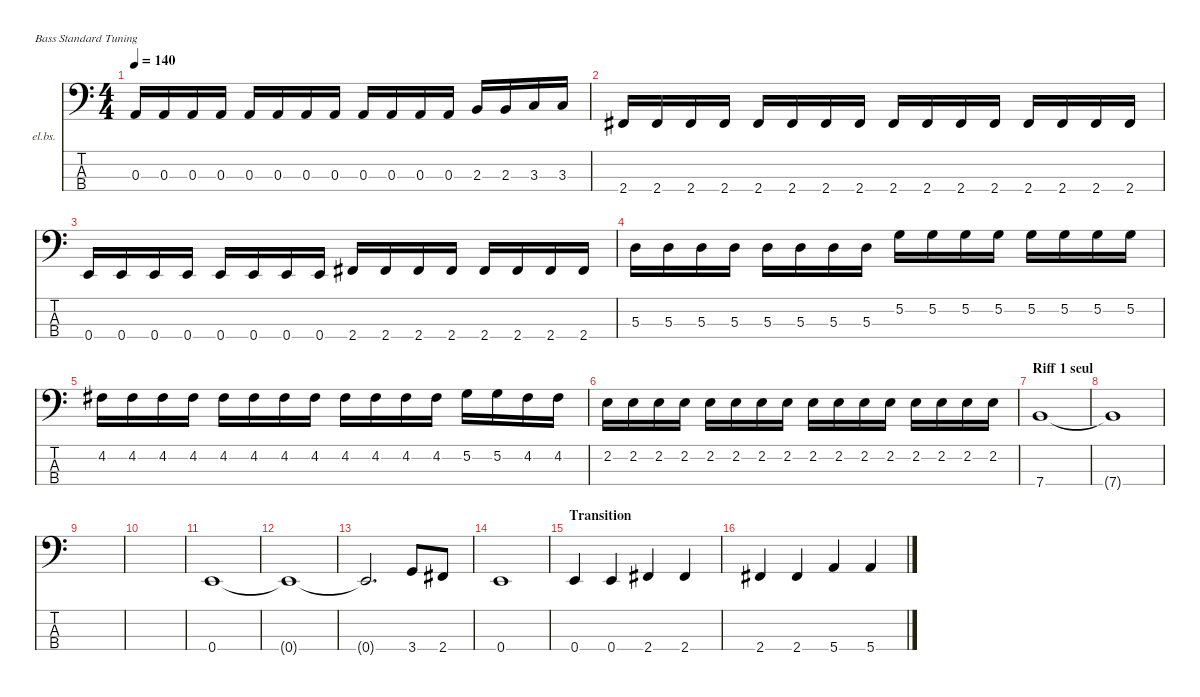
\defaultSystemsLayout 4
\hideDynamics
\bracketExtendMode nobrackets
\firstSystemTrackNameOrientation horizontal
\otherSystemsTrackNameOrientation horizontal
\track ("Bass" "el.bs.") {instrument electricbassfinger}
\staff {score tabs}
\tuning (G2 D2 A1 E1)
\ts (4 4)
\tempo 140
\clef f4
\ks c
0.3.16{dy mf} 0.3.16 0.3.16 0.3.16 0.3.16 0.3.16 0.3.16 0.3.16 0.3.16 0.3.16 0.3.16 0.3.16 2.3.16 2.3.16 3.3.16 3.3.16 |
2.4{acc #}.16 2.4{acc #}.16 2.4{acc #}.16 2.4{acc #}.16 2.4{acc #}.16 2.4{acc #}.16 2.4{acc #}.16 2.4{acc #}.16 2.4{acc #}.16 2.4{acc #}.16 2.4{acc #}.16 2.4{acc #}.16 2.4{acc #}.16 2.4{acc #}.16 2.4{acc #}.16 2.4{acc #}.16 |
0.4.16 0.4.16 0.4.16 0.4.16 0.4.16 0.4.16 0.4.16 0.4.16 2.4{acc #}.16 2.4{acc #}.16 2.4{acc #}.16 2.4{acc #}.16 2.4{acc #}.16 2.4{acc #}.16 2.4{acc #}.16 2.4{acc #}.16 |
5.3.16 5.3.16 5.3.16 5.3.16 5.3.16 5.3.16 5.3.16 5.3.16 5.2.16 5.2.16 5.2.16 5.2.16 5.2.16 5.2.16 5.2.16 5.2.16 |
4.2{acc #}.16 4.2{acc #}.16 4.2{acc #}.16 4.2{acc #}.16 4.2{acc #}.16 4.2{acc #}.16 4.2{acc #}.16 4.2{acc #}.16 4.2{acc #}.16 4.2{acc #}.16 4.2{acc #}.16 4.2{acc #}.16 5.2.16 5.2.16 4.2{acc #}.16 4.2{acc #}.16 |
2.2.16 2.2.16 2.2.16 2.2.16 2.2.16 2.2.16 2.2.16 2.2.16 2.2.16 2.2.16 2.2.16 2.2.16 2.2.16 2.2.16 2.2.16 2.2.16 |
\section ("" "Riff 1 seul")
7.4.1 |
7.4{t}.1 |
|
|
0.4.1 |
0.4{t}.1 |
0.4{t}.2{d} 3.4.8 2.4{acc #}.8 |
0.4.1 |
\section ("" "Transition")
0.4.4 0.4.4 2.4{acc #}.4 2.4{acc #}.4 |
2.4{acc #}.4 2.4{acc #}.4 5.4.4 5.4.4
